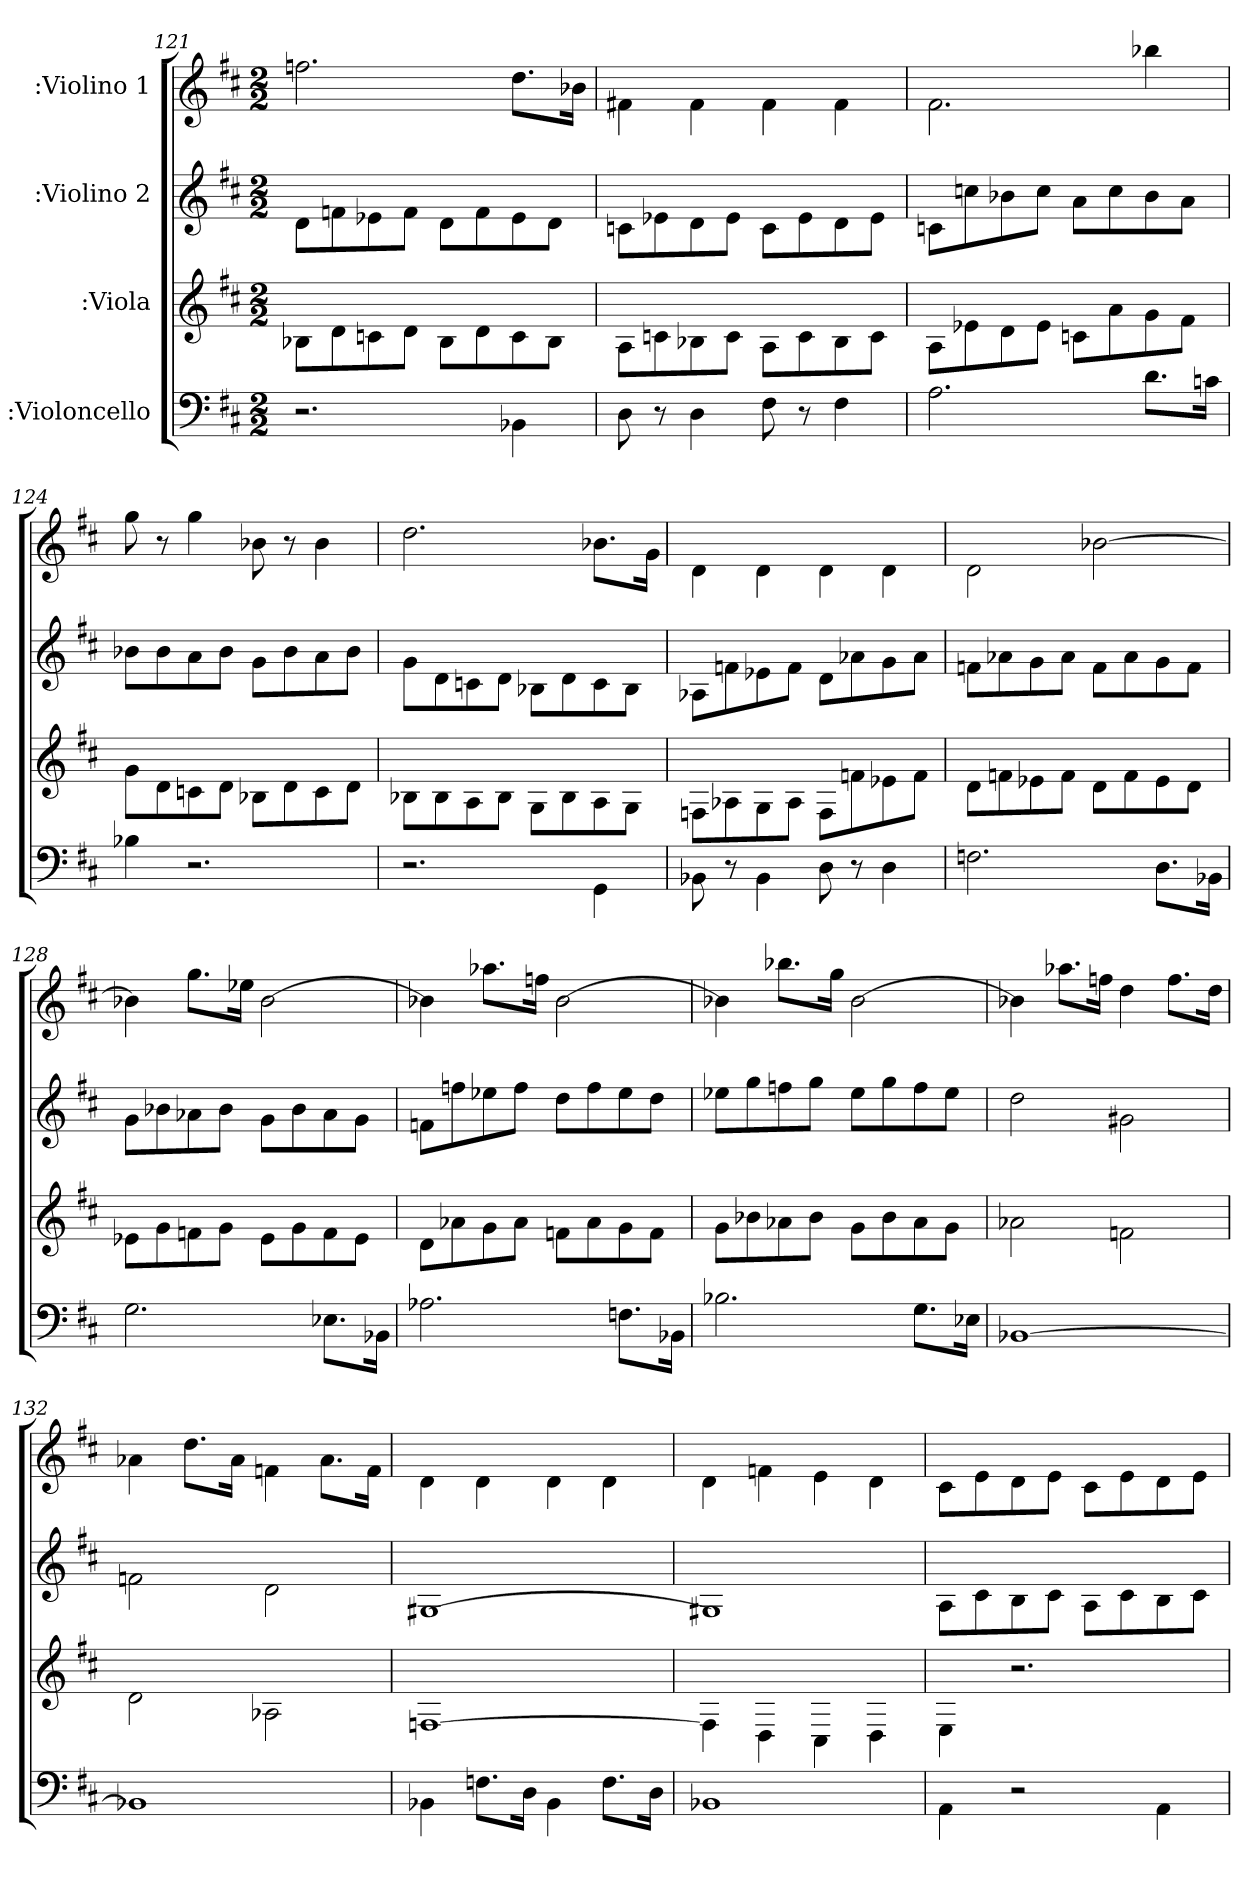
**kern	**kern	**kern	**kern
*part4	*part3	*part2	*part1
*staff4	*staff3	*staff2	*staff1
*I":Violoncello	*I":Viola	*I":Violino 2	*I":Violino 1
*k[f#c#]	*k[f#c#]	*k[f#c#]	*k[f#c#]
*D:	*D:	*D:	*D:
*M2/2	*M2/2	*M2/2	*M2/2
=121	=121	=121	=121
2.r	8B-X\L	8d\L	2.ffn\
.	8d\	8fn\	.
.	8cn\	8e-X\	.
.	8d\J	8f\J	.
.	8B-\L	8d\L	.
.	8d\	8f\	.
4BB-X\	8c\	8e-\	8.dd\L
.	8B-\J	8d\J	.
.	.	.	16b-X\Jk
=122	=122	=122	=122
8D\	8A\L	8cn\L	4f#X\
8r	8cn\	8e-X\	.
4D\	8B-X\	8d\	4f#\
.	8c\J	8e-\J	.
8F#\	8A\L	8c\L	4f#\
8r	8c\	8e-\	.
4F#\	8B-\	8d\	4f#\
.	8c\J	8e-\J	.
=123	=123	=123	=123
2.A\	8A\L	8cn\L	2.f#\
.	8e-X\	8cc\	.
.	8d\	8b-X\	.
.	8e-\J	8cc\J	.
.	8cn\L	8a\L	.
.	8a\	8cc\	.
8.d\L	8g\	8b-\	4bb-X\
.	8f#\J	8a\J	.
16cn\Jk	.	.	.
=124	=124	=124	=124
4B-X\	8g\L	8b-X\L	8gg\
.	8d\	8b-\	8r
2.r	8cn\	8a\	4gg\
.	8d\J	8b-\J	.
.	8B-X\L	8g\L	8b-X\
.	8d\	8b-\	8r
.	8c\	8a\	4b-\
.	8d\J	8b-\J	.
=125	=125	=125	=125
2.r	8B-X\L	8g\L	2.dd\
.	8B-\	8d\	.
.	8A\	8cn\	.
.	8B-\J	8d\J	.
.	8G\L	8B-X\L	.
.	8B-\	8d\	.
4GG\	8A\	8c\	8.b-X\L
.	8G\J	8B-\J	.
.	.	.	16g\Jk
=126	=126	=126	=126
8BB-X\	8Fn\L	8A-X\L	4d\
8r	8A-X\	8fn\	.
4BB-\	8G\	8e-X\	4d\
.	8A-\J	8f\J	.
8D\	8F\L	8d\L	4d\
8r	8f\	8a-\	.
4D\	8e-X\	8g\	4d\
.	8f\J	8a-\J	.
=127	=127	=127	=127
2.Fn\	8d\L	8fn\L	2d\
.	8fn\	8a-X\	.
.	8e-X\	8g\	.
.	8f\J	8a-\J	.
.	8d\L	8f\L	[2b-X\
.	8f\	8a-\	.
8.D\L	8e-\	8g\	.
.	8d\J	8f\J	.
16BB-X\Jk	.	.	.
=128	=128	=128	=128
2.G\	8e-X\L	8g\L	4b-X\]
.	8g\	8b-X\	.
.	8fn\	8a-X\	8.gg\L
.	8g\J	8b-\J	.
.	.	.	16ee-X\Jk
.	8e-\L	8g\L	[2b-\
.	8g\	8b-\	.
8.E-X\L	8f\	8a-\	.
.	8e-\J	8g\J	.
16BB-X\Jk	.	.	.
=129	=129	=129	=129
2.A-X\	8d\L	8fn\L	4b-X\]
.	8a-X\	8ff\	.
.	8g\	8ee-X\	8.aa-X\L
.	8a-\J	8ff\J	.
.	.	.	16ffn\Jk
.	8fn\L	8dd\L	[2b-\
.	8a-\	8ff\	.
8.Fn\L	8g\	8ee-\	.
.	8f\J	8dd\J	.
16BB-X\Jk	.	.	.
=130	=130	=130	=130
2.B-X\	8g\L	8ee-X\L	4b-X\]
.	8b-X\	8gg\	.
.	8a-X\	8ffn\	8.bb-\L
.	8b-\J	8gg\J	.
.	.	.	16gg\Jk
.	8g\L	8ee-\L	[2b-\
.	8b-\	8gg\	.
8.G\L	8a-\	8ff\	.
.	8g\J	8ee-\J	.
16E-X\Jk	.	.	.
=131	=131	=131	=131
[1BB-X\	2a-X\	2dd\	4b-X\]
.	.	.	8.aa-X\L
.	.	.	16ffn\Jk
.	2fn\	2g#X\	4dd\
.	.	.	8.ff\L
.	.	.	16dd\Jk
=132	=132	=132	=132
1BB-X\]	2d\	2fn\	4a-X\
.	.	.	8.dd\L
.	.	.	16a-\Jk
.	2A-X\	2d\	4fn\
.	.	.	8.a-\L
.	.	.	16f\Jk
=133	=133	=133	=133
4BB-X\	[1Fn\	[1G#X\	4d\
8.Fn\L	.	.	4d\
16D\Jk	.	.	.
4BB-\	.	.	4d\
8.F\L	.	.	4d\
16D\Jk	.	.	.
=134	=134	=134	=134
1BB-X\	4Fn\]	1G#X\]	4d\
.	4D\	.	4fn\
.	4C#\	.	4e\
.	4D\	.	4d\
=135	=135	=135	=135
4AA\	4E\	8A\L	8c#\L
.	.	8c#\	8e\
2r	2.r	8B\	8d\
.	.	8c#\J	8e\J
.	.	8A\L	8c#\L
.	.	8c#\	8e\
4AA\	.	8B\	8d\
.	.	8c#\J	8e\J
=	=	=	=
*-	*-	*-	*-
